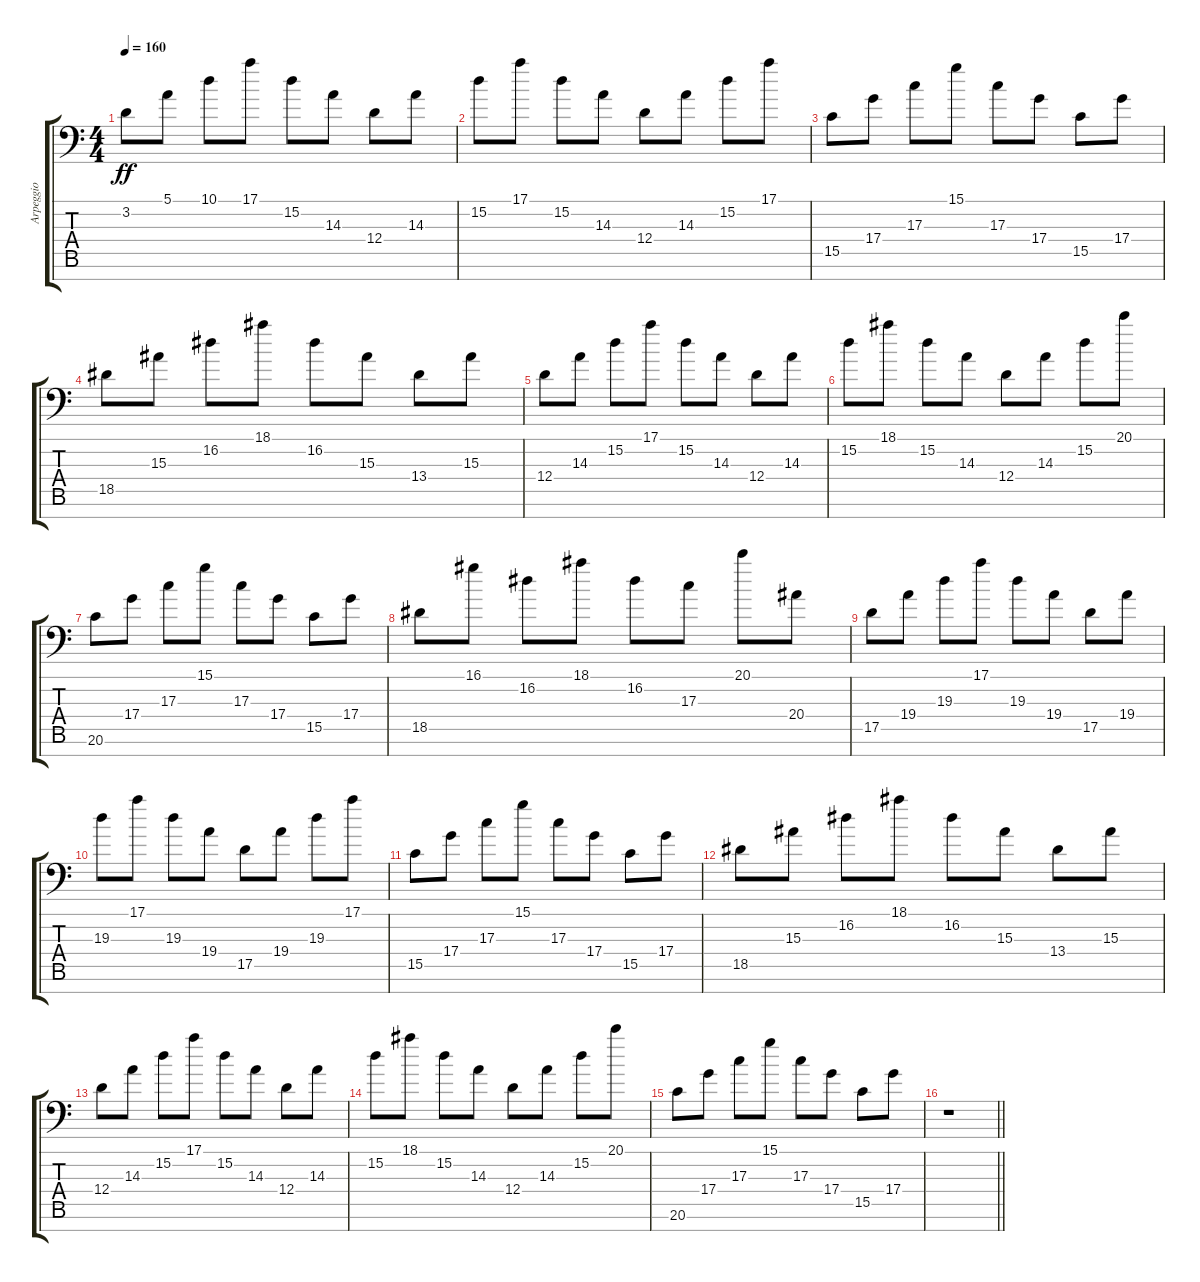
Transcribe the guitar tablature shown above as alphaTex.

\track ("Arpeggio" "Arpeggio") {instrument lead1square}
\staff {score tabs}
\tuning (E4 B3 G3 D3 A2 E2 C-1) {hide}
\ts (4 4)
\tempo 160
\clef f4
\ks c
3.2.8{dy ff} 5.1.8 10.1.8 17.1.8 15.2.8 14.3.8 12.4.8 14.3.8 |
15.2.8 17.1.8 15.2.8 14.3.8 12.4.8 14.3.8 15.2.8 17.1.8 |
15.5.8 17.4.8 17.3.8 15.1.8 17.3.8 17.4.8 15.5.8 17.4.8 |
18.5.8 15.3.8 16.2.8 18.1.8 16.2.8 15.3.8 13.4.8 15.3.8 |
12.4.8 14.3.8 15.2.8 17.1.8 15.2.8 14.3.8 12.4.8 14.3.8 |
15.2.8 18.1.8 15.2.8 14.3.8 12.4.8 14.3.8 15.2.8 20.1.8 |
20.6.8 17.4.8 17.3.8 15.1.8 17.3.8 17.4.8 15.5.8 17.4.8 |
18.5.8 16.1.8 16.2.8 18.1.8 16.2.8 17.3.8 20.1.8 20.4.8 |
17.5.8 19.4.8 19.3.8 17.1.8 19.3.8 19.4.8 17.5.8 19.4.8 |
19.3.8 17.1.8 19.3.8 19.4.8 17.5.8 19.4.8 19.3.8 17.1.8 |
15.5.8 17.4.8 17.3.8 15.1.8 17.3.8 17.4.8 15.5.8 17.4.8 |
18.5.8 15.3.8 16.2.8 18.1.8 16.2.8 15.3.8 13.4.8 15.3.8 |
12.4.8 14.3.8 15.2.8 17.1.8 15.2.8 14.3.8 12.4.8 14.3.8 |
15.2.8 18.1.8 15.2.8 14.3.8 12.4.8 14.3.8 15.2.8 20.1.8 |
20.6.8 17.4.8 17.3.8 15.1.8 17.3.8 17.4.8 15.5.8 17.4.8 |
\barLineRight lightlight
r.1
